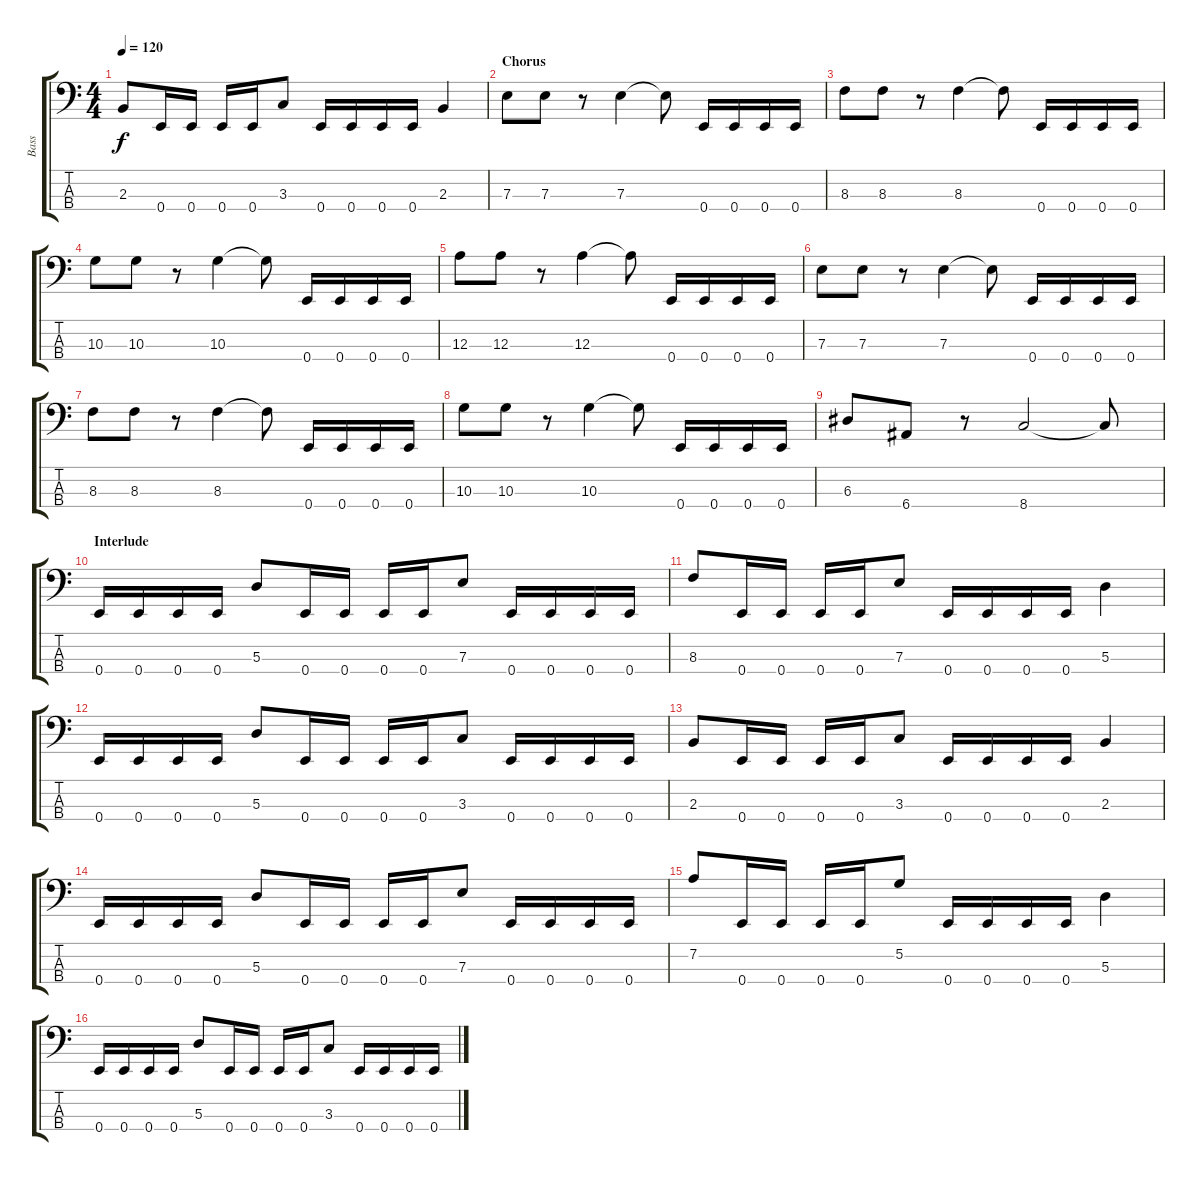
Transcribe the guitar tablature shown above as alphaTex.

\track ("Bass" "Bass") {instrument electricbasspick}
\staff {score tabs}
\tuning (G2 D2 A1 E1) {hide}
\ts (4 4)
\tempo 120
\clef f4
\ks c
2.3.8{dy f} 0.4.16 0.4.16 0.4.16 0.4.16 3.3.8 0.4.16 0.4.16 0.4.16 0.4.16 2.3.4 |
\section ("" "Chorus")
7.3.8 7.3.8 r.8 7.3.4 7.3{t}.8 0.4.16 0.4.16 0.4.16 0.4.16 |
8.3.8 8.3.8 r.8 8.3.4 8.3{t}.8 0.4.16 0.4.16 0.4.16 0.4.16 |
10.3.8 10.3.8 r.8 10.3.4 10.3{t}.8 0.4.16 0.4.16 0.4.16 0.4.16 |
12.3.8 12.3.8 r.8 12.3.4 12.3{t}.8 0.4.16 0.4.16 0.4.16 0.4.16 |
7.3.8 7.3.8 r.8 7.3.4 7.3{t}.8 0.4.16 0.4.16 0.4.16 0.4.16 |
8.3.8 8.3.8 r.8 8.3.4 8.3{t}.8 0.4.16 0.4.16 0.4.16 0.4.16 |
10.3.8 10.3.8 r.8 10.3.4 10.3{t}.8 0.4.16 0.4.16 0.4.16 0.4.16 |
6.3.8 6.4.8 r.8 8.4.2 8.4{t}.8 |
\section ("" "Interlude")
0.4.16 0.4.16 0.4.16 0.4.16 5.3.8 0.4.16 0.4.16 0.4.16 0.4.16 7.3.8 0.4.16 0.4.16 0.4.16 0.4.16 |
8.3.8 0.4.16 0.4.16 0.4.16 0.4.16 7.3.8 0.4.16 0.4.16 0.4.16 0.4.16 5.3.4 |
0.4.16 0.4.16 0.4.16 0.4.16 5.3.8 0.4.16 0.4.16 0.4.16 0.4.16 3.3.8 0.4.16 0.4.16 0.4.16 0.4.16 |
2.3.8 0.4.16 0.4.16 0.4.16 0.4.16 3.3.8 0.4.16 0.4.16 0.4.16 0.4.16 2.3.4 |
0.4.16 0.4.16 0.4.16 0.4.16 5.3.8 0.4.16 0.4.16 0.4.16 0.4.16 7.3.8 0.4.16 0.4.16 0.4.16 0.4.16 |
7.2.8 0.4.16 0.4.16 0.4.16 0.4.16 5.2.8 0.4.16 0.4.16 0.4.16 0.4.16 5.3.4 |
0.4.16 0.4.16 0.4.16 0.4.16 5.3.8 0.4.16 0.4.16 0.4.16 0.4.16 3.3.8 0.4.16 0.4.16 0.4.16 0.4.16
